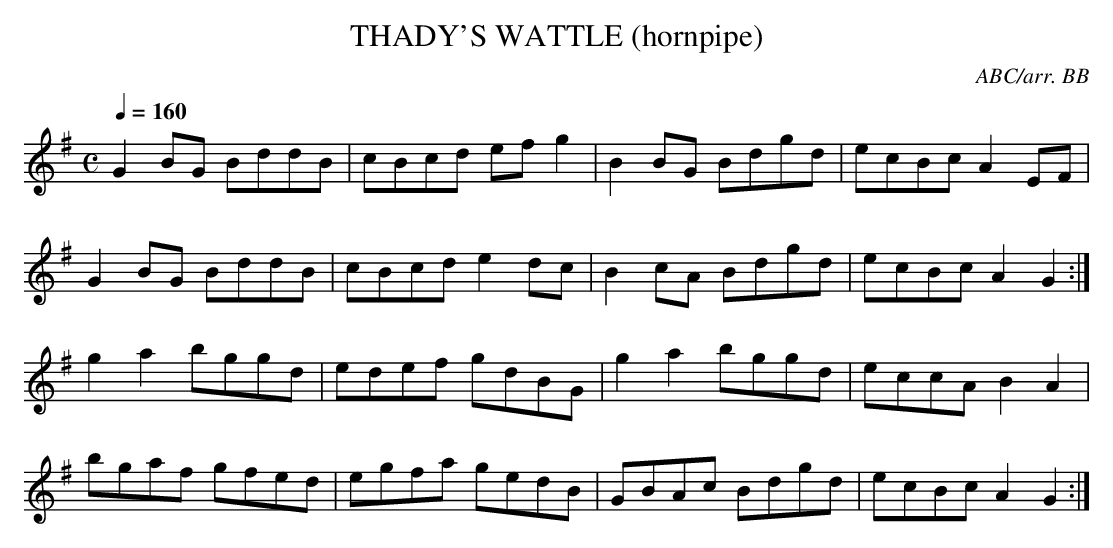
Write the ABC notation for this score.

X:1
T:THADY'S WATTLE (hornpipe)
C:ABC/arr. BB
Y:"moderate and well marked - hornpipe"
it a "standard" hornpipe.
Q:1/4=160
L:1/8
M:C
K:G
G2BG BddB|cBcd efg2|B2BG Bdgd|ecBc A2EF|
G2BG BddB|cBcd e2dc|B2cA Bdgd|ecBc A2G2 :|
g2a2 bggd|edef gdBG|g2a2 bggd|eccA B2A2|
bgaf gfed|egfa gedB|GBAc Bdgd|ecBc A2G2 :|
